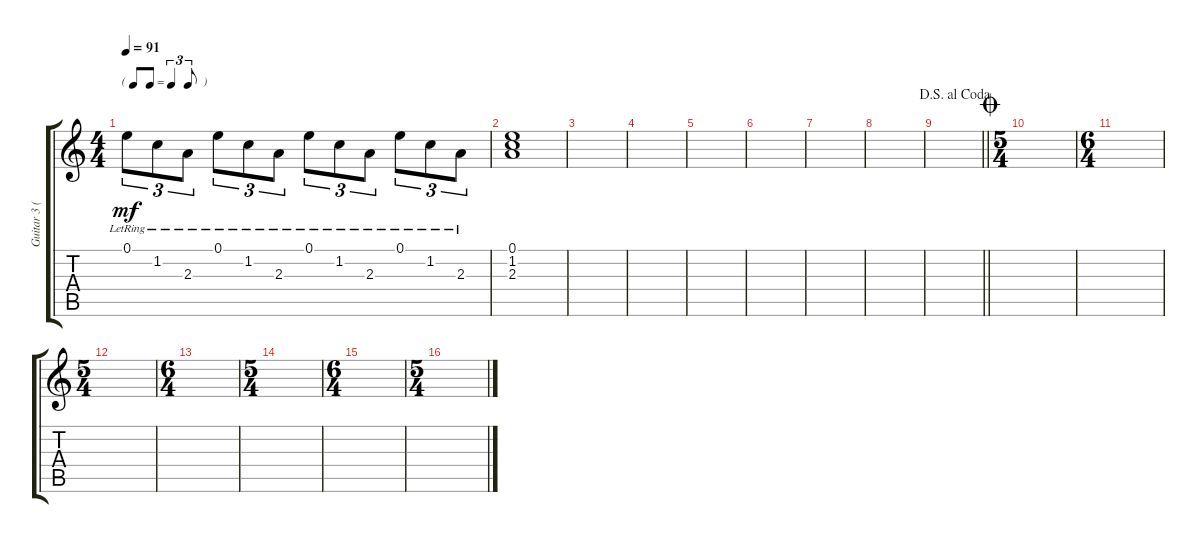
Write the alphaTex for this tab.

\track ("Guitar 3 (Clean)" "Guitar 3 (") {instrument electricguitarclean}
\staff {score tabs}
\tuning (E4 B3 G3 D3 A2 E2) {hide}
\ts (4 4)
\tf triplet8th
\tempo 91
\clef g2
\ks c
0.1{lr}.8{tu (3 2) dy mf} 1.2{lr}.8{tu (3 2)} 2.3{lr}.8{tu (3 2)} 0.1{lr}.8{tu (3 2)} 1.2{lr}.8{tu (3 2)} 2.3{lr}.8{tu (3 2)} 0.1{lr}.8{tu (3 2)} 1.2{lr}.8{tu (3 2)} 2.3{lr}.8{tu (3 2)} 0.1{lr}.8{tu (3 2)} 1.2{lr}.8{tu (3 2)} 2.3{lr}.8{tu (3 2)} |
(0.1 1.2 2.3).1 |
|
|
|
|
|
|
\jump dalsegnoalcoda
\barLineRight lightlight
|
\ts (5 4)
\jump coda
|
\ts (6 4)
|
\ts (5 4)
|
\ts (6 4)
|
\ts (5 4)
|
\ts (6 4)
|
\ts (5 4)
